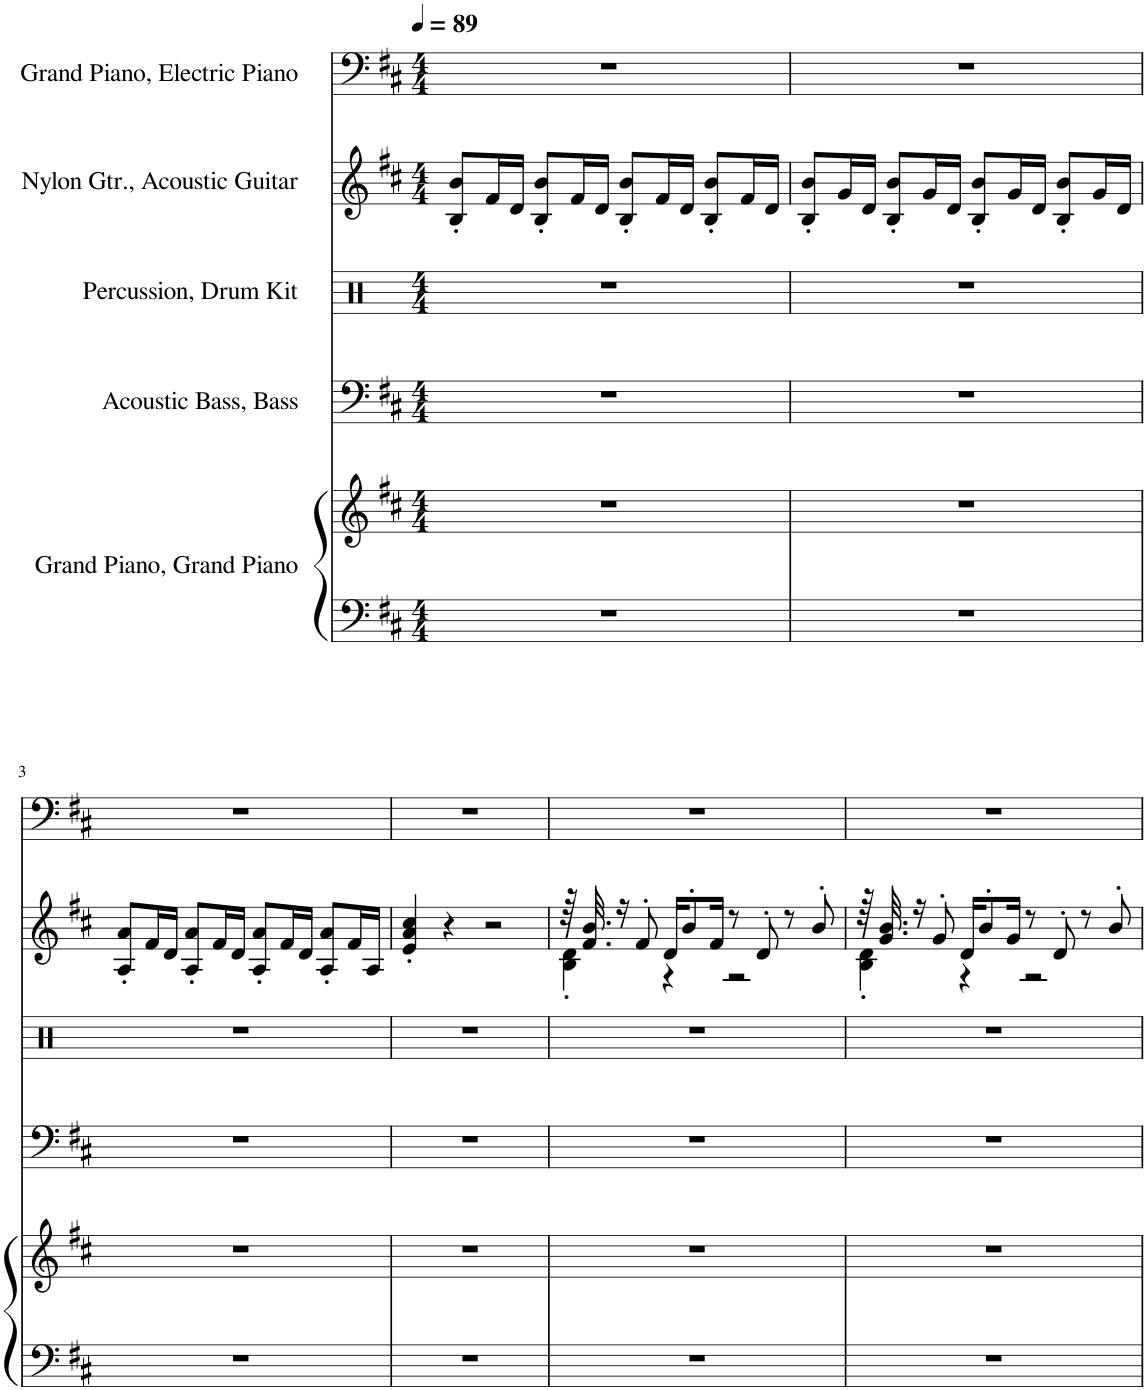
**kern	**kern	**kern	**kern	**kern	**kern
*part5	*part5	*part4	*part3	*part2	*part1
*staff6	*staff5	*staff4	*staff3	*staff2	*staff1
*I"Grand Piano, Grand Piano	*	*I"Acoustic Bass, Bass	*I"Percussion, Drum Kit	*I"Nylon Gtr., Acoustic Guitar	*I"Grand Piano, Electric Piano
*I'Pno	*	*I'Ac b	*I'Perc	*I'Ac Gtr	*I'Pno
*clefF4	*clefG2	*clefF4	*clefX	*clefG2	*clefF4
*k[f#c#]	*k[f#c#]	*k[f#c#]	*k[]	*k[f#c#]	*k[f#c#]
*M4/4	*M4/4	*M4/4	*M4/4	*M4/4	*M4/4
*MM89	*MM89	*MM89	*MM89	*MM89	*MM89
=1	=1	=1	=1	=1	=1
1r	1r	1r	1r	8B/' 8b/'L	1r
.	.	.	.	16f#/L	.
.	.	.	.	16d/JJ	.
.	.	.	.	8B/' 8b/'L	.
.	.	.	.	16f#/L	.
.	.	.	.	16d/JJ	.
.	.	.	.	8B/' 8b/'L	.
.	.	.	.	16f#/L	.
.	.	.	.	16d/JJ	.
.	.	.	.	8B/' 8b/'L	.
.	.	.	.	16f#/L	.
.	.	.	.	16d/JJ	.
=2	=2	=2	=2	=2	=2
1r	1r	1r	1r	8B/' 8b/'L	1r
.	.	.	.	16g/L	.
.	.	.	.	16d/JJ	.
.	.	.	.	8B/' 8b/'L	.
.	.	.	.	16g/L	.
.	.	.	.	16d/JJ	.
.	.	.	.	8B/' 8b/'L	.
.	.	.	.	16g/L	.
.	.	.	.	16d/JJ	.
.	.	.	.	8B/' 8b/'L	.
.	.	.	.	16g/L	.
.	.	.	.	16d/JJ	.
!!LO:LB:g=z
=3	=3	=3	=3	=3	=3
1r	1r	1r	1r	8A/' 8a/'L	1r
.	.	.	.	16f#/L	.
.	.	.	.	16d/JJ	.
.	.	.	.	8A/' 8a/'L	.
.	.	.	.	16f#/L	.
.	.	.	.	16d/JJ	.
.	.	.	.	8A/' 8a/'L	.
.	.	.	.	16f#/L	.
.	.	.	.	16d/JJ	.
.	.	.	.	8A/' 8a/'L	.
.	.	.	.	16f#/L	.
.	.	.	.	16A/JJ	.
=4	=4	=4	=4	=4	=4
1r	1r	1r	1r	4e/' 4a/' 4cc#/'	1r
.	.	.	.	4r	.
.	.	.	.	2r	.
=5	=5	=5	=5	=5	=5
*	*	*	*	*^	*
1r	1r	1r	1r	64r	4B\' 4d\'	1r
.	.	.	.	32.f#/ 32.b/	.	.
.	.	.	.	16r	.	.
.	.	.	.	8f#'/	.	.
.	.	.	.	16d/KL	4r	.
.	.	.	.	8b'/	.	.
.	.	.	.	16f#/Jk	.	.
.	.	.	.	8r	2r	.
.	.	.	.	8d'/	.	.
.	.	.	.	8r	.	.
.	.	.	.	8b'/	.	.
=6	=6	=6	=6	=6	=6	=6
1r	1r	1r	1r	64r	4B\' 4d\'	1r
.	.	.	.	32.g/ 32.b/	.	.
.	.	.	.	16r	.	.
.	.	.	.	8g'/	.	.
.	.	.	.	16d/KL	4r	.
.	.	.	.	8b'/	.	.
.	.	.	.	16g/Jk	.	.
.	.	.	.	8r	2r	.
.	.	.	.	8d'/	.	.
.	.	.	.	8r	.	.
.	.	.	.	8b'/	.	.
*	*	*	*	*v	*v	*
=	=	=	=	=	=
*-	*-	*-	*-	*-	*-
